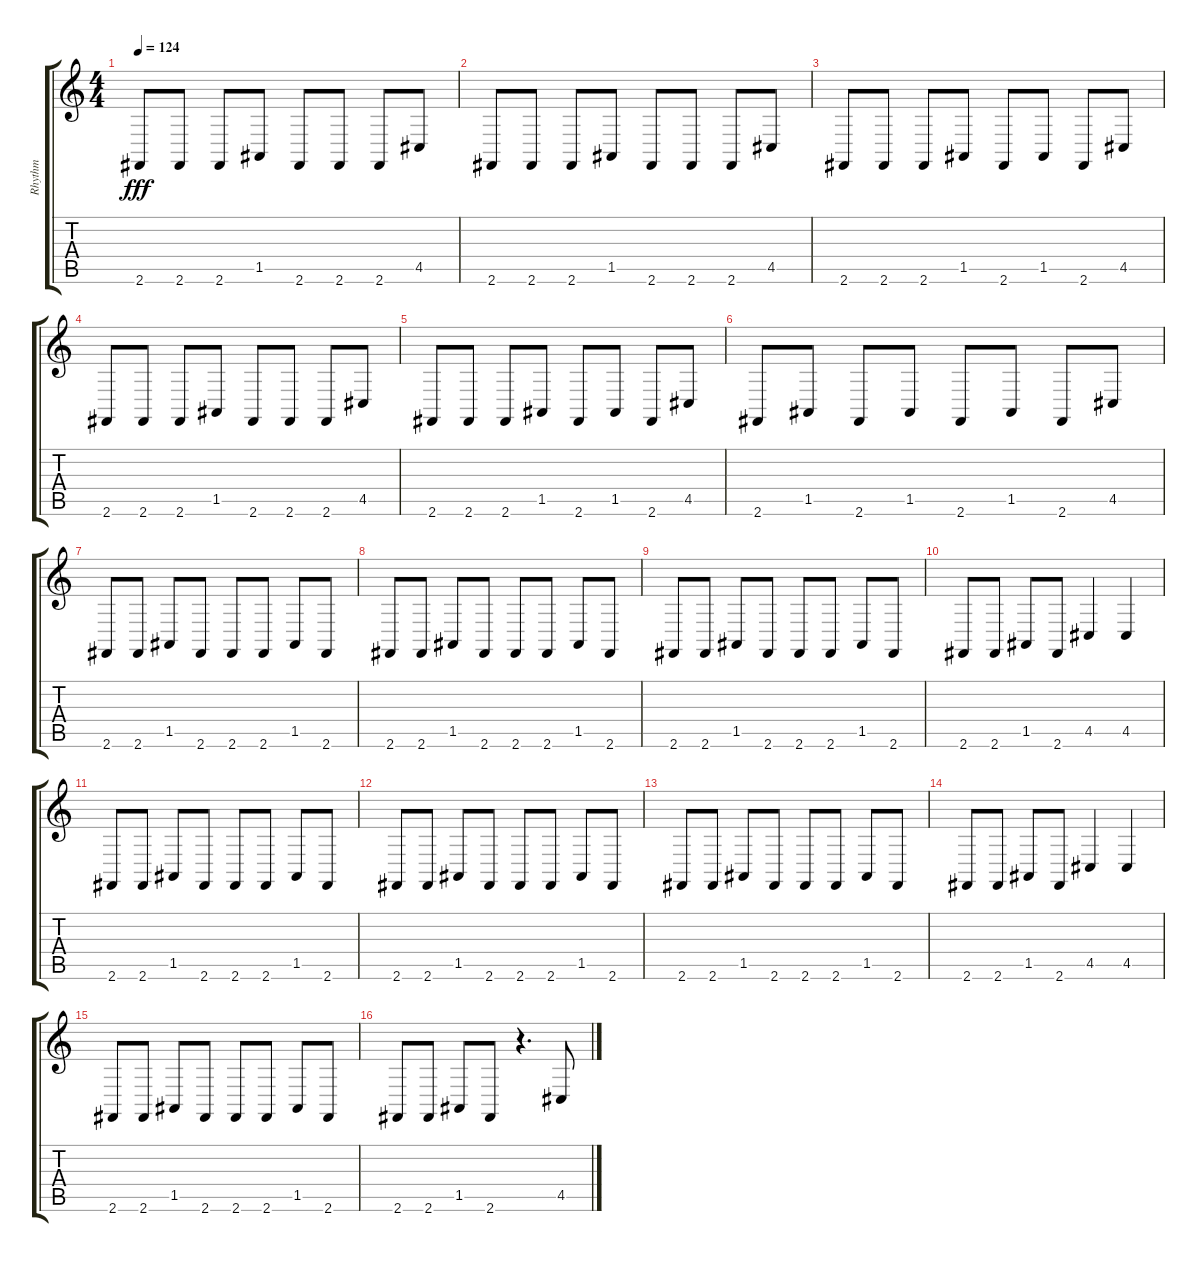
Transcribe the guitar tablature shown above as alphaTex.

\track ("Rhythm" "Rhythm") {instrument acousticgrandpiano}
\staff {score tabs}
\tuning (E4 B3 G3 D3 A2 E2) {hide}
\ts (4 4)
\tempo 124
\clef g2
\ks c
2.6.8{dy fff} 2.6.8 2.6.8 1.5.8 2.6.8 2.6.8 2.6.8 4.5.8 |
2.6.8 2.6.8 2.6.8 1.5.8 2.6.8 2.6.8 2.6.8 4.5.8 |
2.6.8 2.6.8 2.6.8 1.5.8 2.6.8 1.5.8 2.6.8 4.5.8 |
2.6.8 2.6.8 2.6.8 1.5.8 2.6.8 2.6.8 2.6.8 4.5.8 |
2.6.8 2.6.8 2.6.8 1.5.8 2.6.8 1.5.8 2.6.8 4.5.8 |
2.6.8 1.5.8 2.6.8 1.5.8 2.6.8 1.5.8 2.6.8 4.5.8 |
2.6.8 2.6.8 1.5.8 2.6.8 2.6.8 2.6.8 1.5.8 2.6.8 |
2.6.8 2.6.8 1.5.8 2.6.8 2.6.8 2.6.8 1.5.8 2.6.8 |
2.6.8 2.6.8 1.5.8 2.6.8 2.6.8 2.6.8 1.5.8 2.6.8 |
2.6.8 2.6.8 1.5.8 2.6.8 4.5.4 4.5.4 |
2.6.8 2.6.8 1.5.8 2.6.8 2.6.8 2.6.8 1.5.8 2.6.8 |
2.6.8 2.6.8 1.5.8 2.6.8 2.6.8 2.6.8 1.5.8 2.6.8 |
2.6.8 2.6.8 1.5.8 2.6.8 2.6.8 2.6.8 1.5.8 2.6.8 |
2.6.8 2.6.8 1.5.8 2.6.8 4.5.4 4.5.4 |
2.6.8 2.6.8 1.5.8 2.6.8 2.6.8 2.6.8 1.5.8 2.6.8 |
2.6.8 2.6.8 1.5.8 2.6.8 r.4{d} 4.5.8
